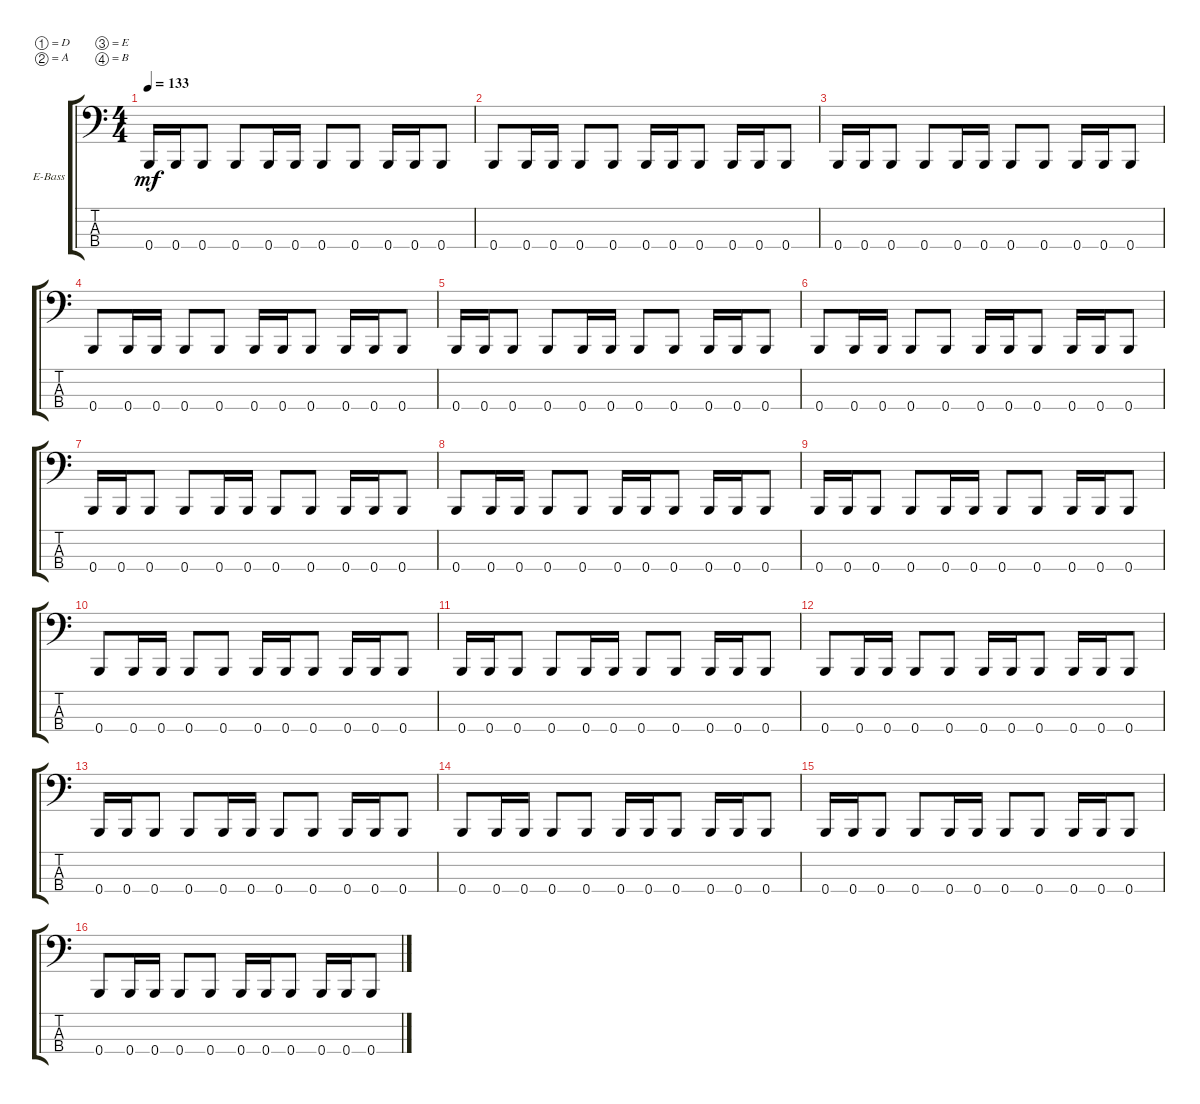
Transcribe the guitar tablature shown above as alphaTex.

\bracketExtendMode groupsimilarinstruments
\firstSystemTrackNameOrientation horizontal
\otherSystemsTrackNameOrientation horizontal
\track ("Gustaf Jorde" "E-Bass") {instrument electricbassfinger}
\staff {score tabs}
\tuning (D2 A1 E1 B0)
\ts (4 4)
\tempo 133
\clef f4
\ks c
0.4.16{dy mf instrument electricbassfinger} 0.4.16 0.4.8 0.4.8 0.4.16 0.4.16 0.4.8 0.4.8 0.4.16 0.4.16 0.4.8 |
0.4.8 0.4.16 0.4.16 0.4.8 0.4.8 0.4.16 0.4.16 0.4.8 0.4.16 0.4.16 0.4.8 |
0.4.16 0.4.16 0.4.8 0.4.8 0.4.16 0.4.16 0.4.8 0.4.8 0.4.16 0.4.16 0.4.8 |
0.4.8 0.4.16 0.4.16 0.4.8 0.4.8 0.4.16 0.4.16 0.4.8 0.4.16 0.4.16 0.4.8 |
0.4.16 0.4.16 0.4.8 0.4.8 0.4.16 0.4.16 0.4.8 0.4.8 0.4.16 0.4.16 0.4.8 |
0.4.8 0.4.16 0.4.16 0.4.8 0.4.8 0.4.16 0.4.16 0.4.8 0.4.16 0.4.16 0.4.8 |
0.4.16 0.4.16 0.4.8 0.4.8 0.4.16 0.4.16 0.4.8 0.4.8 0.4.16 0.4.16 0.4.8 |
0.4.8 0.4.16 0.4.16 0.4.8 0.4.8 0.4.16 0.4.16 0.4.8 0.4.16 0.4.16 0.4.8 |
0.4.16 0.4.16 0.4.8 0.4.8 0.4.16 0.4.16 0.4.8 0.4.8 0.4.16 0.4.16 0.4.8 |
0.4.8 0.4.16 0.4.16 0.4.8 0.4.8 0.4.16 0.4.16 0.4.8 0.4.16 0.4.16 0.4.8 |
0.4.16 0.4.16 0.4.8 0.4.8 0.4.16 0.4.16 0.4.8 0.4.8 0.4.16 0.4.16 0.4.8 |
0.4.8 0.4.16 0.4.16 0.4.8 0.4.8 0.4.16 0.4.16 0.4.8 0.4.16 0.4.16 0.4.8 |
0.4.16 0.4.16 0.4.8 0.4.8 0.4.16 0.4.16 0.4.8 0.4.8 0.4.16 0.4.16 0.4.8 |
0.4.8 0.4.16 0.4.16 0.4.8 0.4.8 0.4.16 0.4.16 0.4.8 0.4.16 0.4.16 0.4.8 |
0.4.16 0.4.16 0.4.8 0.4.8 0.4.16 0.4.16 0.4.8 0.4.8 0.4.16 0.4.16 0.4.8 |
0.4.8 0.4.16 0.4.16 0.4.8 0.4.8 0.4.16 0.4.16 0.4.8 0.4.16 0.4.16 0.4.8
